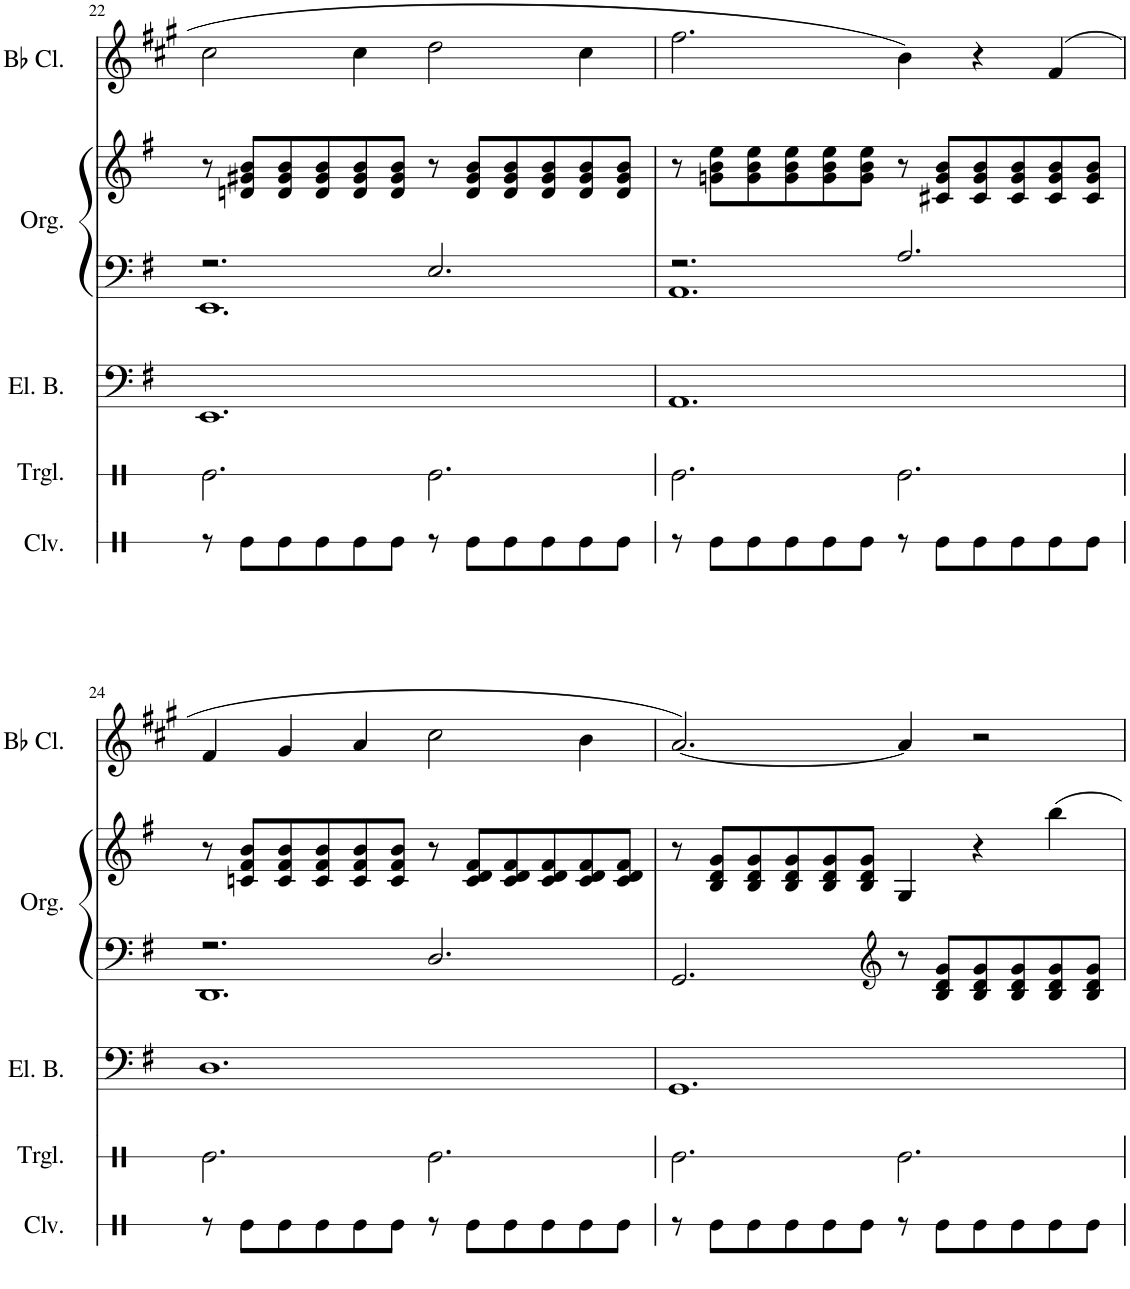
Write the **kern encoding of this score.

**kern	**kern	**kern	**kern	**kern	**kern
*part5	*part4	*part3	*part2	*part2	*part1
*staff6	*staff5	*staff4	*staff3	*staff2	*staff1
*I"Claves	*I"Triangle	*I"Electric Bass	*I"Organ	*	*I"Bb Clarinet
*I'Clv.	*I'Trgl.	*I'El. B.	*I'Org.	*	*I'Bb Cl.
!!LO:PB:g=z
*clefX	*clefX	*clefF4	*clefF4	*clefG2	*clefG2
*	*	*	*	*	*Trd1c2
*k[]	*k[]	*k[f#]	*k[f#]	*k[f#]	*k[f#c#g#]
*M6/4	*M6/4	*M6/4	*M6/4	*M6/4	*M6/4
=22	=22	=22	=22	=22	=22
*	*	*	*^	*	*
8r	2.Re\	1.EE	2.r	1.EE	8r	2cc#\
8Re\L	.	.	.	.	8dn/ 8g#X/ 8b/L	.
8Re\	.	.	.	.	8d/ 8g#/ 8b/	.
8Re\	.	.	.	.	8d/ 8g#/ 8b/	.
8Re\	.	.	.	.	8d/ 8g#/ 8b/	4cc#\
8Re\J	.	.	.	.	8d/ 8g#/ 8b/J	.
8r	2.Re\	.	2.E/	.	8r	2dd\
8Re\L	.	.	.	.	8d/ 8g#/ 8b/L	.
8Re\	.	.	.	.	8d/ 8g#/ 8b/	.
8Re\	.	.	.	.	8d/ 8g#/ 8b/	.
8Re\	.	.	.	.	8d/ 8g#/ 8b/	4cc#\
8Re\J	.	.	.	.	8d/ 8g#/ 8b/J	.
=23	=23	=23	=23	=23	=23	=23
8r	2.Re\	1.AA	2.r	1.AA	8r	2.ff#\
8Re\L	.	.	.	.	8gn\ 8b\ 8ee\L	.
8Re\	.	.	.	.	8g\ 8b\ 8ee\	.
8Re\	.	.	.	.	8g\ 8b\ 8ee\	.
8Re\	.	.	.	.	8g\ 8b\ 8ee\	.
8Re\J	.	.	.	.	8g\ 8b\ 8ee\J	.
8r	2.Re\	.	2.A/	.	8r	4b\
8Re\L	.	.	.	.	8c#X/ 8g/ 8b/L	.
8Re\	.	.	.	.	8c#/ 8g/ 8b/	4r
8Re\	.	.	.	.	8c#/ 8g/ 8b/	.
8Re\	.	.	.	.	8c#/ 8g/ 8b/	(4f#/
8Re\J	.	.	.	.	8c#/ 8g/ 8b/J	.
!!LO:LB:g=z
=24	=24	=24	=24	=24	=24	=24
8r	2.Re\	1.D	2.r	1.DD	8r	4f#/
8Re\L	.	.	.	.	8cn/ 8f#/ 8b/L	.
8Re\	.	.	.	.	8c/ 8f#/ 8b/	4g#/
8Re\	.	.	.	.	8c/ 8f#/ 8b/	.
8Re\	.	.	.	.	8c/ 8f#/ 8b/	4a/
8Re\J	.	.	.	.	8c/ 8f#/ 8b/J	.
8r	2.Re\	.	2.D/	.	8r	2cc#\
8Re\L	.	.	.	.	8c/ 8d/ 8f#/L	.
8Re\	.	.	.	.	8c/ 8d/ 8f#/	.
8Re\	.	.	.	.	8c/ 8d/ 8f#/	.
8Re\	.	.	.	.	8c/ 8d/ 8f#/	4b\
8Re\J	.	.	.	.	8c/ 8d/ 8f#/J	.
*	*	*	*v	*v	*	*
=25	=25	=25	=25	=25	=25
8r	2.Re\	1.GG	2.GG/	8r	[2.a/)
8Re\L	.	.	.	8B/ 8d/ 8g/L	.
8Re\	.	.	.	8B/ 8d/ 8g/	.
8Re\	.	.	.	8B/ 8d/ 8g/	.
8Re\	.	.	.	8B/ 8d/ 8g/	.
8Re\J	.	.	.	8B/ 8d/ 8g/J	.
*	*	*	*clefG2	*	*
8r	2.Re\	.	8r	4G/	4a/]
8Re\L	.	.	8B/ 8d/ 8g/L	.	.
8Re\	.	.	8B/ 8d/ 8g/	4r	2r
8Re\	.	.	8B/ 8d/ 8g/	.	.
8Re\	.	.	8B/ 8d/ 8g/	4bb\	.
8Re\J	.	.	8B/ 8d/ 8g/J	.	.
=	=	=	=	=	=
*-	*-	*-	*-	*-	*-
